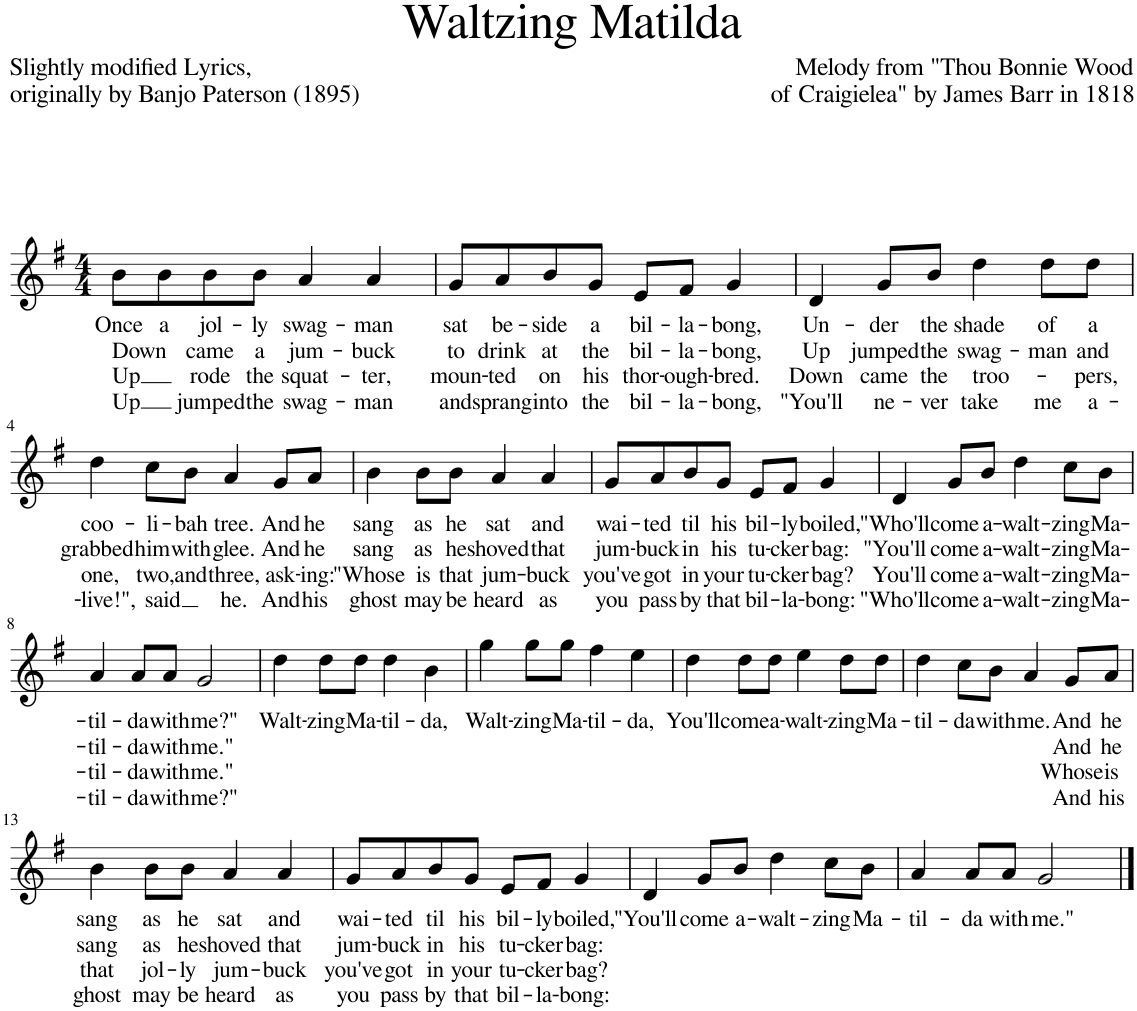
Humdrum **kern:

**kern	**text	**text	**text	**text
*part1	*part1	*part1	*part1	*part1
*staff1	*staff1	*staff1	*staff1	*staff1
*I"Piano	*	*	*	*
*I'Pno.	*	*	*	*
*clefG2	*	*	*	*
*k[f#]	*	*	*	*
*M4/4	*	*	*	*
=1	=1	=1	=1	=1
!	!LO:LY:b	!LO:LY:b	!LO:LY:b	!LO:LY:b
8b\L	Once	Down	Up	Up
!	!LO:LY:b	!	!	!
8b\	a	.	.	.
!	!LO:LY:b	!LO:LY:b	!LO:LY:b	!LO:LY:b
8b\	jol-	came	rode	jumped
!	!LO:LY:b	!LO:LY:b	!LO:LY:b	!LO:LY:b
8b\J	-ly	a	the	the
!	!LO:LY:b	!LO:LY:b	!LO:LY:b	!LO:LY:b
4a/	swag-	jum-	squat-	swag-
!	!LO:LY:b	!LO:LY:b	!LO:LY:b	!LO:LY:b
4a/	-man	-buck	-ter,	-man
=2	=2	=2	=2	=2
!	!LO:LY:b	!LO:LY:b	!LO:LY:b	!LO:LY:b
8g/L	sat	to	moun-	and
!	!LO:LY:b	!LO:LY:b	!LO:LY:b	!LO:LY:b
8a/	be-	drink	-ted	sprang
!	!LO:LY:b	!LO:LY:b	!LO:LY:b	!LO:LY:b
8b/	-side	at	on	into
!	!LO:LY:b	!LO:LY:b	!LO:LY:b	!LO:LY:b
8g/J	a	the	his	the
!	!LO:LY:b	!LO:LY:b	!LO:LY:b	!LO:LY:b
8e/L	bil-	bil-	thor-	bil-
!	!LO:LY:b	!LO:LY:b	!LO:LY:b	!LO:LY:b
8f#/J	-la-	-la-	-ough-	-la-
!	!LO:LY:b	!LO:LY:b	!LO:LY:b	!LO:LY:b
4g/	-bong,	-bong,	-bred.	-bong,
=3	=3	=3	=3	=3
!	!LO:LY:b	!LO:LY:b	!LO:LY:b	!LO:LY:b
4d/	Un-	Up	Down	"You'll
!	!LO:LY:b	!LO:LY:b	!LO:LY:b	!LO:LY:b
8g/L	-der	jumped	came	ne-
!	!LO:LY:b	!LO:LY:b	!LO:LY:b	!LO:LY:b
8b/J	the	the	the	-ver
!	!LO:LY:b	!LO:LY:b	!LO:LY:b	!LO:LY:b
4dd\	shade	swag-	troo-	take
!	!LO:LY:b	!LO:LY:b	!	!LO:LY:b
8dd\L	of	-man	.	me
!	!LO:LY:b	!LO:LY:b	!LO:LY:b	!LO:LY:b
8dd\J	a	and	-pers,	a-
!!LO:LB:g=z
=4	=4	=4	=4	=4
!	!LO:LY:b	!LO:LY:b	!LO:LY:b	!LO:LY:b
4dd\	coo-	grabbed	one,	-live!",
!	!LO:LY:b	!LO:LY:b	!LO:LY:b	!LO:LY:b
8cc\L	-li-	him	two,	said
!	!LO:LY:b	!LO:LY:b	!LO:LY:b	!
8b\J	-bah	with	and	.
!	!LO:LY:b	!LO:LY:b	!LO:LY:b	!LO:LY:b
4a/	tree.	glee.	three,	he.
!	!LO:LY:b	!LO:LY:b	!LO:LY:b	!LO:LY:b
8g/L	And	And	ask-	And
!	!LO:LY:b	!LO:LY:b	!LO:LY:b	!LO:LY:b
8a/J	he	he	-ing:	his
=5	=5	=5	=5	=5
!	!LO:LY:b	!LO:LY:b	!LO:LY:b	!LO:LY:b
4b\	sang	sang	"Whose	ghost
!	!LO:LY:b	!LO:LY:b	!LO:LY:b	!LO:LY:b
8b\L	as	as	is	may
!	!LO:LY:b	!LO:LY:b	!LO:LY:b	!LO:LY:b
8b\J	he	he	that	be
!	!LO:LY:b	!LO:LY:b	!LO:LY:b	!LO:LY:b
4a/	sat	shoved	jum-	heard
!	!LO:LY:b	!LO:LY:b	!LO:LY:b	!LO:LY:b
4a/	and	that	-buck	as
=6	=6	=6	=6	=6
!	!LO:LY:b	!LO:LY:b	!LO:LY:b	!LO:LY:b
8g/L	wai-	jum-	you've	you
!	!LO:LY:b	!LO:LY:b	!LO:LY:b	!LO:LY:b
8a/	-ted	-buck	got	pass
!	!LO:LY:b	!LO:LY:b	!LO:LY:b	!LO:LY:b
8b/	til	in	in	by
!	!LO:LY:b	!LO:LY:b	!LO:LY:b	!LO:LY:b
8g/J	his	his	your	that
!	!LO:LY:b	!LO:LY:b	!LO:LY:b	!LO:LY:b
8e/L	bil-	tu-	tu-	bil-
!	!LO:LY:b	!LO:LY:b	!LO:LY:b	!LO:LY:b
8f#/J	-ly	-cker	-cker	-la-
!	!LO:LY:b	!LO:LY:b	!LO:LY:b	!LO:LY:b
4g/	boiled,	bag:	bag?	-bong:
=7	=7	=7	=7	=7
!	!LO:LY:b	!LO:LY:b	!LO:LY:b	!LO:LY:b
4d/	"Who'll	"You'll	You'll	"Who'll
!	!LO:LY:b	!LO:LY:b	!LO:LY:b	!LO:LY:b
8g/L	come	come	come	come
!	!LO:LY:b	!LO:LY:b	!LO:LY:b	!LO:LY:b
8b/J	a-	a-	a-	a-
!	!LO:LY:b	!LO:LY:b	!LO:LY:b	!LO:LY:b
4dd\	-walt-	-walt-	-walt-	-walt-
!	!LO:LY:b	!LO:LY:b	!LO:LY:b	!LO:LY:b
8cc\L	-zing	-zing	-zing	-zing
!	!LO:LY:b	!LO:LY:b	!LO:LY:b	!LO:LY:b
8b\J	Ma-	Ma-	Ma-	Ma-
!!LO:LB:g=z
=8	=8	=8	=8	=8
!	!LO:LY:b	!LO:LY:b	!LO:LY:b	!LO:LY:b
4a/	-til-	-til-	-til-	-til-
!	!LO:LY:b	!LO:LY:b	!LO:LY:b	!LO:LY:b
8a/L	-da	-da	-da	-da
!	!LO:LY:b	!LO:LY:b	!LO:LY:b	!LO:LY:b
8a/J	with	with	with	with
!	!LO:LY:b	!LO:LY:b	!LO:LY:b	!LO:LY:b
2g/	me?"	me."	me."	me?"
=9	=9	=9	=9	=9
!	!LO:LY:b	!	!	!
4dd\	Walt-	.	.	.
!	!LO:LY:b	!	!	!
8dd\L	-zing	.	.	.
!	!LO:LY:b	!	!	!
8dd\J	Ma-	.	.	.
!	!LO:LY:b	!	!	!
4dd\	-til-	.	.	.
!	!LO:LY:b	!	!	!
4b\	-da,	.	.	.
=10	=10	=10	=10	=10
!	!LO:LY:b	!	!	!
4gg\	Walt-	.	.	.
!	!LO:LY:b	!	!	!
8gg\L	-zing	.	.	.
!	!LO:LY:b	!	!	!
8gg\J	Ma-	.	.	.
!	!LO:LY:b	!	!	!
4ff#\	-til-	.	.	.
!	!LO:LY:b	!	!	!
4ee\	-da,	.	.	.
=11	=11	=11	=11	=11
!	!LO:LY:b	!	!	!
4dd\	You'll	.	.	.
!	!LO:LY:b	!	!	!
8dd\L	come	.	.	.
!	!LO:LY:b	!	!	!
8dd\J	a-	.	.	.
!	!LO:LY:b	!	!	!
4ee\	-walt-	.	.	.
!	!LO:LY:b	!	!	!
8dd\L	-zing	.	.	.
!	!LO:LY:b	!	!	!
8dd\J	Ma-	.	.	.
=12	=12	=12	=12	=12
!	!LO:LY:b	!	!	!
4dd\	-til-	.	.	.
!	!LO:LY:b	!	!	!
8cc\L	-da	.	.	.
!	!LO:LY:b	!	!	!
8b\J	with	.	.	.
!	!LO:LY:b	!	!	!
4a/	me.	.	.	.
!	!LO:LY:b	!LO:LY:b	!LO:LY:b	!LO:LY:b
8g/L	And	And	Whose	And
!	!LO:LY:b	!LO:LY:b	!LO:LY:b	!LO:LY:b
8a/J	he	he	is	his
!!LO:LB:g=z
=13	=13	=13	=13	=13
!	!LO:LY:b	!LO:LY:b	!LO:LY:b	!LO:LY:b
4b\	sang	sang	that	ghost
!	!LO:LY:b	!LO:LY:b	!LO:LY:b	!LO:LY:b
8b\L	as	as	jol-	may
!	!LO:LY:b	!LO:LY:b	!LO:LY:b	!LO:LY:b
8b\J	he	he	-ly	be
!	!LO:LY:b	!LO:LY:b	!LO:LY:b	!LO:LY:b
4a/	sat	shoved	jum-	heard
!	!LO:LY:b	!LO:LY:b	!LO:LY:b	!LO:LY:b
4a/	and	that	-buck	as
=14	=14	=14	=14	=14
!	!LO:LY:b	!LO:LY:b	!LO:LY:b	!LO:LY:b
8g/L	wai-	jum-	you've	you
!	!LO:LY:b	!LO:LY:b	!LO:LY:b	!LO:LY:b
8a/	-ted	-buck	got	pass
!	!LO:LY:b	!LO:LY:b	!LO:LY:b	!LO:LY:b
8b/	til	in	in	by
!	!LO:LY:b	!LO:LY:b	!LO:LY:b	!LO:LY:b
8g/J	his	his	your	that
!	!LO:LY:b	!LO:LY:b	!LO:LY:b	!LO:LY:b
8e/L	bil-	tu-	tu-	bil-
!	!LO:LY:b	!LO:LY:b	!LO:LY:b	!LO:LY:b
8f#/J	-ly	-cker	-cker	-la-
!	!LO:LY:b	!LO:LY:b	!LO:LY:b	!LO:LY:b
4g/	boiled,	bag:	bag?	-bong:
=15	=15	=15	=15	=15
!	!LO:LY:b	!	!	!
4d/	"You'll	.	.	.
!	!LO:LY:b	!	!	!
8g/L	come	.	.	.
!	!LO:LY:b	!	!	!
8b/J	a-	.	.	.
!	!LO:LY:b	!	!	!
4dd\	-walt-	.	.	.
!	!LO:LY:b	!	!	!
8cc\L	-zing	.	.	.
!	!LO:LY:b	!	!	!
8b\J	Ma-	.	.	.
=16	=16	=16	=16	=16
!	!LO:LY:b	!	!	!
4a/	-til-	.	.	.
!	!LO:LY:b	!	!	!
8a/L	-da	.	.	.
!	!LO:LY:b	!	!	!
8a/J	with	.	.	.
!	!LO:LY:b	!	!	!
2g/	me."	.	.	.
==	==	==	==	==
*-	*-	*-	*-	*-
